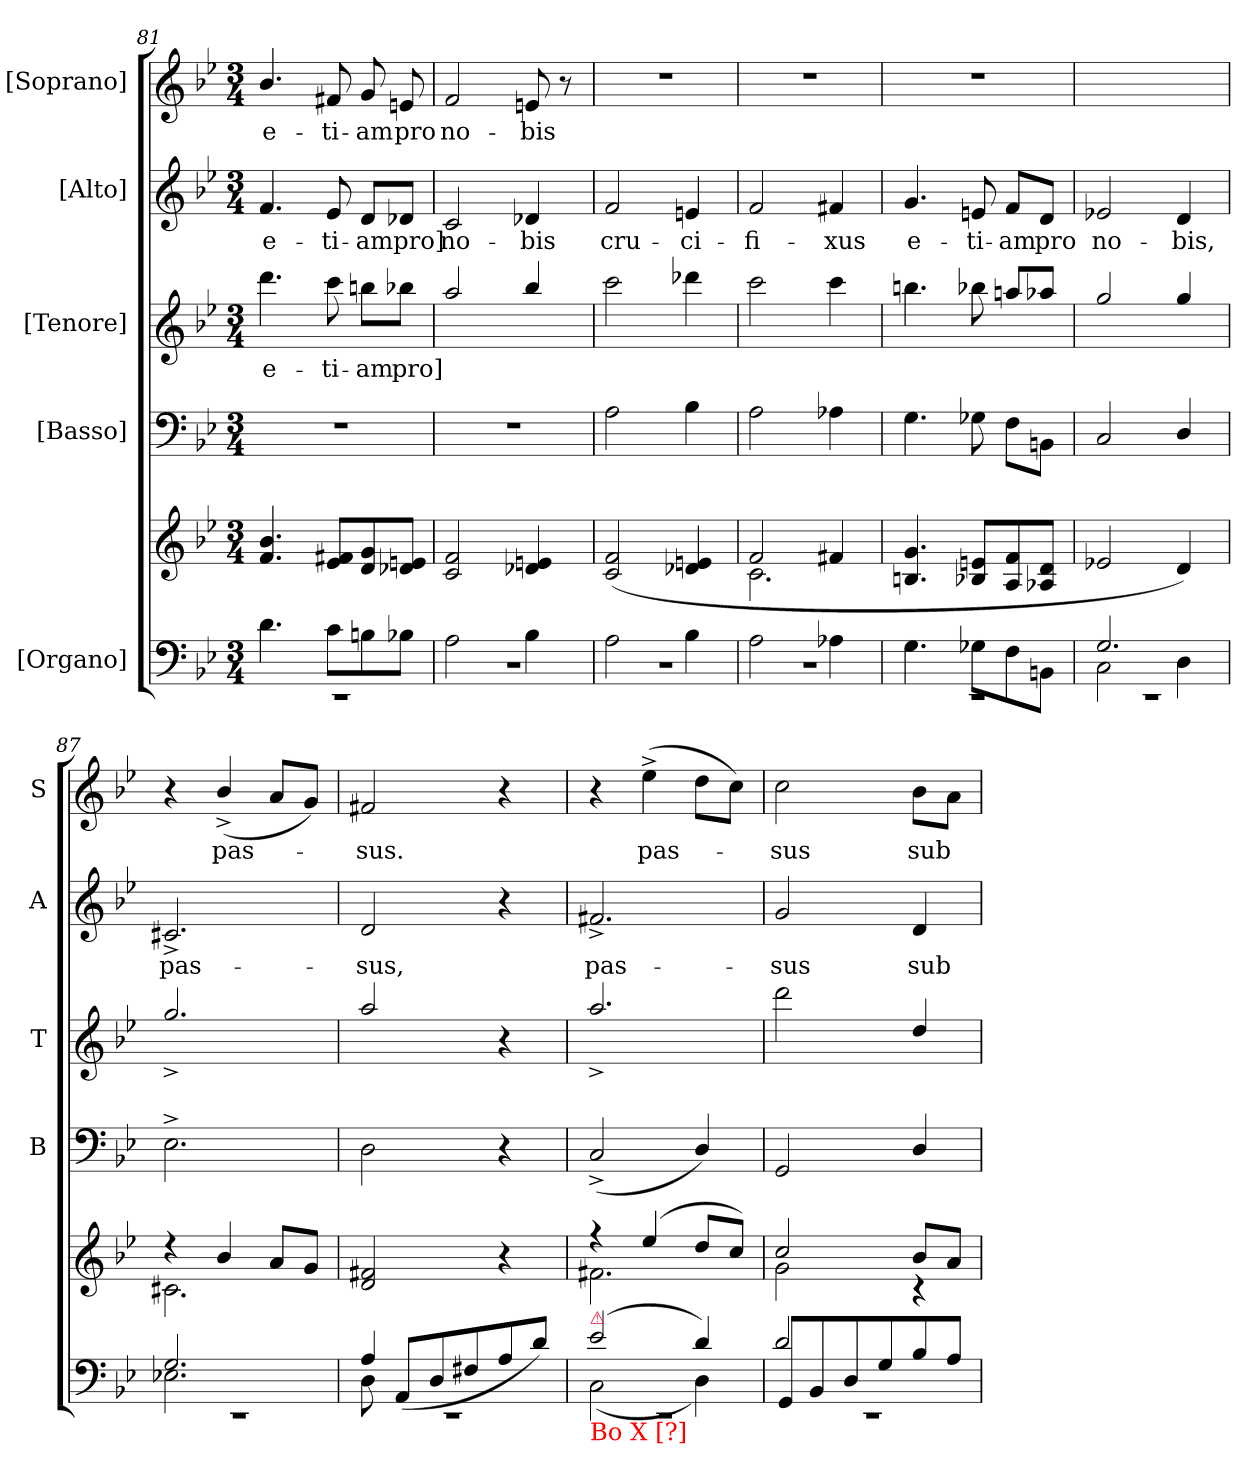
**kern	**kern	**kern	**kern	**text	**kern	**text	**kern	**text
*part5	*part5	*part4	*part3	*part3	*part2	*part2	*part1	*part1
*staff6	*staff5	*staff4	*staff3	*staff3	*staff2	*staff2	*staff1	*staff1
*I"[Organo]	*	*I"[Basso]	*I"[Tenore]	*	*I"[Alto]	*	*I"[Soprano]	*
*	*	*I'B	*I'T	*	*I'A	*	*I'S	*
*clefF4	*clefG2	*clefF4	*clefG2	*	*clefG2	*	*clefG2	*
*	*	*	*ITrd7c12	*	*	*	*	*
*k[b-e-]	*k[b-e-]	*k[b-e-]	*k[b-e-]	*	*k[b-e-]	*	*k[b-e-]	*
*M3/4	*M3/4	*M3/4	*M3/4	*	*M3/4	*	*M3/4	*
=81	=81	=81	=81	=81	=81	=81	=81	=81
*^	*	*	*	*	*	*	*	*
4.d\	2.rEE	4.f/ 4.b-/	2.r	4.dd\	e-	4.f/	e-	4.b-/	e-
8c\L	.	8e-/ 8f#X/L	.	8cc\	-ti-	8e-/	-ti-	8f#X/	-ti-
8Bn\	.	8d/ 8g/	.	8bn\L	-am	8d/L	-am	8g/	-am
8B-X\J	.	8d-X/ 8en/J	.	8b-X\J	pro]	8d-X/J	pro]	8en/	pro
=82	=82	=82	=82	=82	=82	=82	=82	=82	=82
2A\	2.r	2c/ 2f/	2.r	2a/	.	2c/	no-	2f/	no-
4B-\	.	4d-X/ 4en/	.	4b-/	.	4d-X/	-bis	8en/	-bis
.	.	.	.	.	.	.	.	8r	.
=83	=83	=83	=83	=83	=83	=83	=83	=83	=83
2A\	2.r	(>2c/ 2f/	2A\	2cc\	.	2f/	cru-	2.r	.
4B-\	.	4d-X/ 4en/	4B-\	4dd-X\	.	4en/	-ci-	.	.
=84	=84	=84	=84	=84	=84	=84	=84	=84	=84
*	*	*^	*	*	*	*	*	*	*
2A\	2.r	2f/	2.c\	2A\	2cc\	.	2f/	-fi-	2.r	.
4A-X\	.	4f#X/	.	4A-X\	4cc\	.	4f#X/	-xus	.	.
*	*	*v	*v	*	*	*	*	*	*	*
=85	=85	=85	=85	=85	=85	=85	=85	=85	=85
4.G\	2.r	4.Bn/ 4.g/	4.G\	4.bn\	.	4.g/	e-	2.r	.
8G-X\L	.	8B-X/ 8en/L	8G-X\	8b-X\	.	8en/	-ti-	.	.
8F\	.	8A/ 8f/	8F\L	8an/L	.	8f/L	-am	.	.
8BBn\J	.	8A-X/ 8d/J	8BBn\J	8a-X/J	.	8d/J	pro	.	.
=86	=86	=86	=86	=86	=86	=86	=86	=86	=86
*	*^	*	*	*	*	*	*	*	*
2.G/	2C\	2.rEE	2e-X/	2C/	2g/	.	2e-X/	no-	2.ryy	.
.	4D\	.	4d/)	4D/	4g/	.	4d/	-bis,	.	.
=87	=87	=87	=87	=87	=87	=87	=87	=87	=87	=87
*	*	*	*^	*	*	*	*	*	*	*
2.G/	2.E-X\	2.rEE	4r	2.c#X\	2.E-^\	2.g^/	.	2.c#X^/	pas-	4r	.
.	.	.	4b-/	.	.	.	.	.	.	(4b-^/	pas-
.	.	.	8a/L	.	.	.	.	.	.	8a/L	.
.	.	.	8g/J	.	.	.	.	.	.	8g/J)	.
*	*	*	*v	*v	*	*	*	*	*	*	*
=88	=88	=88	=88	=88	=88	=88	=88	=88	=88	=88
4A/	8D\	2.rEE	2d/ 2f#X/	2D\	2a/	.	2d/	-sus,	2f#X/	-sus.
.	(8AA/L	.	.	.	.	.	.	.	.	.
4ryy	8D/	.	.	.	.	.	.	.	.	.
.	8F#X/	.	.	.	.	.	.	.	.	.
4ryy	8A/	.	4r	4r	4r	.	4r	.	4r	.
.	8d/J)	.	.	.	.	.	.	.	.	.
=89	=89	=89	=89	=89	=89	=89	=89	=89	=89	=89
*	*	*	*^	*	*	*	*	*	*	*
!LO:TX:b:color=red:t=Bo X [?]	!	!	!	!	!	!	!	!	!	!	!
!LO:TX:a:color=crimson:t=⚠	!	!	!	!	!	!	!	!	!	!	!
(2e-/	(>2C\	2.rEE	4r	2.f#X\	(2C^/	2.a^/	.	2.f#X^/	pas-	4r	.
.	.	.	(<4ee-/	.	.	.	.	.	.	(4ee-^\	pas-
4d/)	4D\)	.	8dd/L	.	4D/)	.	.	.	.	8dd\L	.
.	.	.	8cc/J)	.	.	.	.	.	.	8cc\J)	.
=90	=90	=90	=90	=90	=90	=90	=90	=90	=90	=90	=90
2d/	8GG/L	2.rEE	2cc/	2g\	2GG/	2dd\	.	2g/	-sus	2cc\	-sus
.	8BB-/	.	.	.	.	.	.	.	.	.	.
.	8D/	.	.	.	.	.	.	.	.	.	.
.	8G/	.	.	.	.	.	.	.	.	.	.
4ryy	8B-/	.	8b-/L	4r	4D/	4d/	.	4d/	sub	8b-\L	sub
.	8A/J	.	8a/J	.	.	.	.	.	.	8a\J	.
*v	*v	*v	*	*	*	*	*	*	*	*	*
*	*v	*v	*	*	*	*	*	*	*
=	=	=	=	=	=	=	=	=
*-	*-	*-	*-	*-	*-	*-	*-	*-
